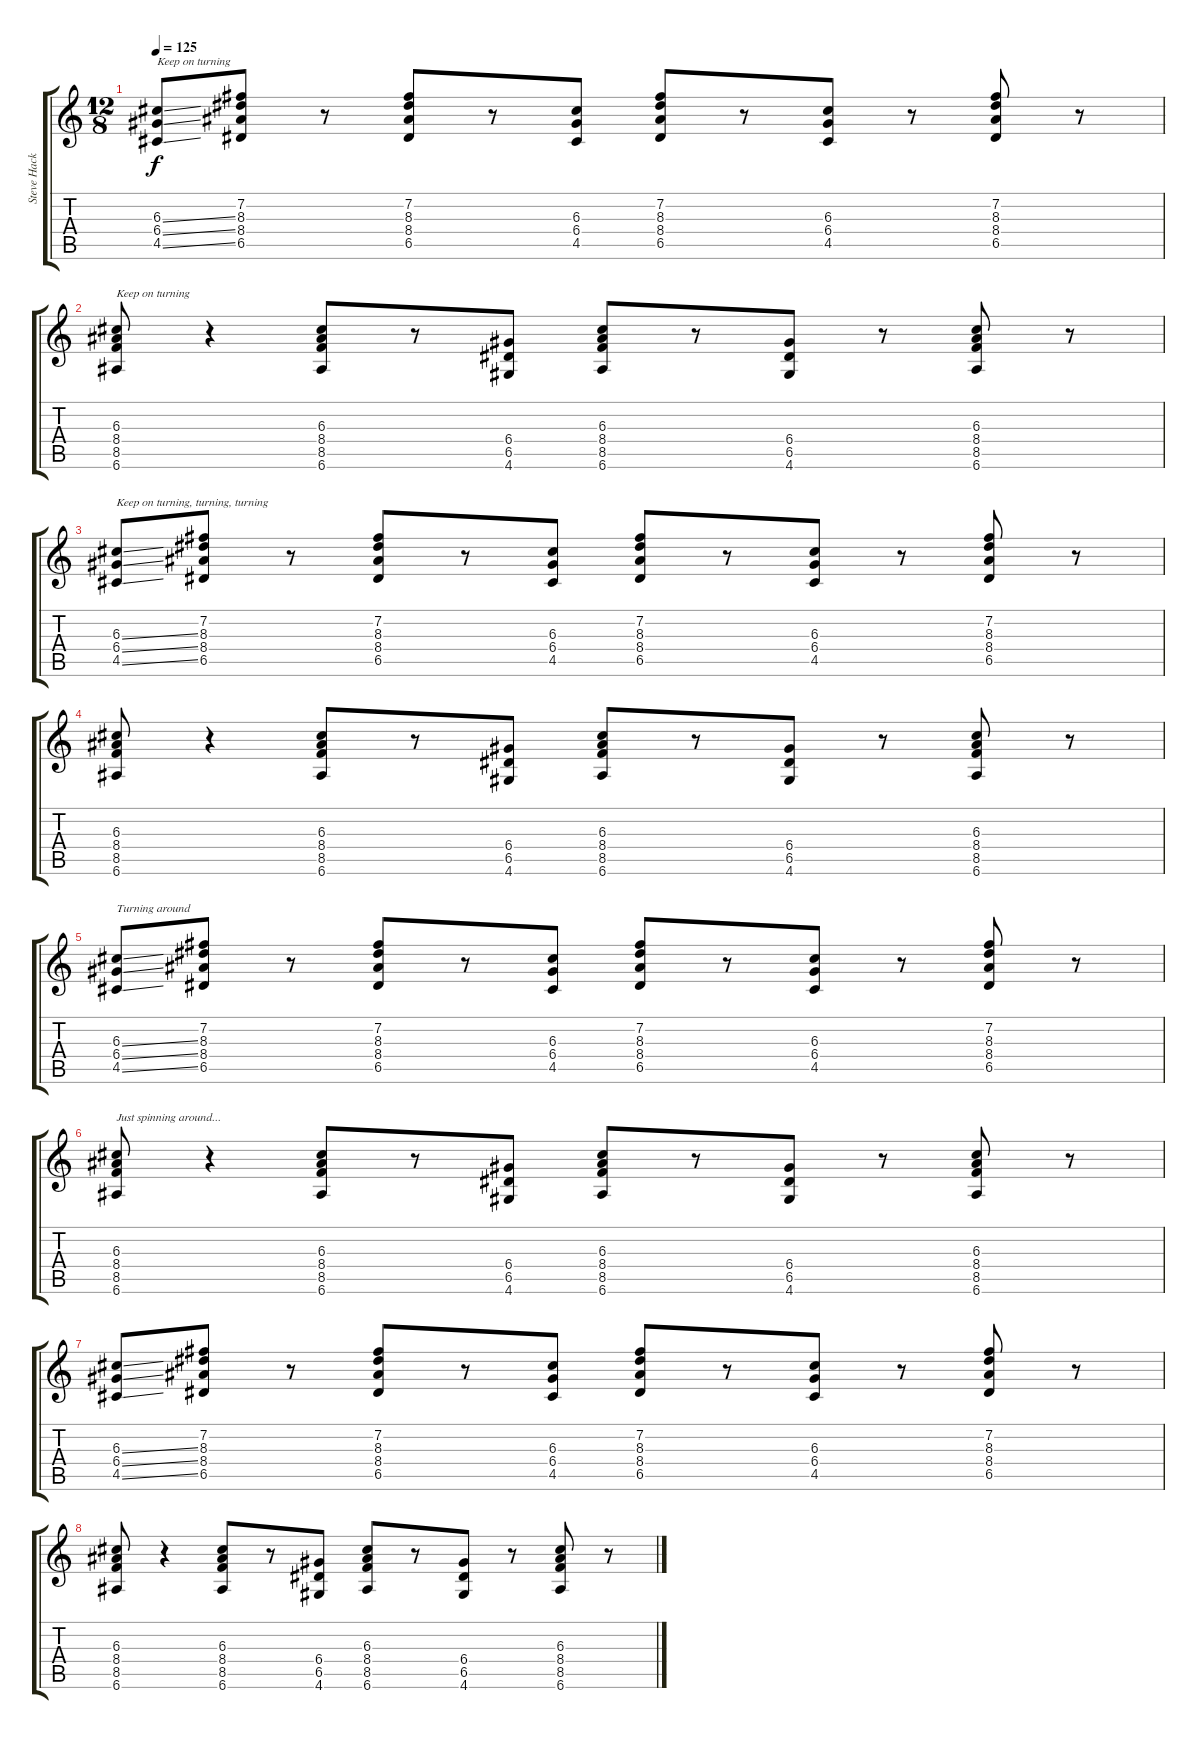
\track ("Steve Hackett (guitar)" "Steve Hack") {instrument overdrivenguitar}
\staff {score tabs}
\tuning (E4 B3 G3 D3 A2 E2) {hide}
\ts (12 8)
\tempo 125
\clef g2
\ks c
(6.3{ss} 6.4{ss} 4.5{ss}).8{txt "Keep on turning" dy f} (7.2 8.3 8.4 6.5).8 r.8 (7.2 8.3 8.4 6.5).8 r.8 (6.3 6.4 4.5).8 (7.2 8.3 8.4 6.5).8 r.8 (6.3 6.4 4.5).8 r.8 (7.2 8.3 8.4 6.5).8 r.8 |
(6.3 8.4 8.5 6.6).8{txt "Keep on turning"} r.4 (6.3 8.4 8.5 6.6).8 r.8 (6.4 6.5 4.6).8 (6.3 8.4 8.5 6.6).8 r.8 (6.4 6.5 4.6).8 r.8 (6.3 8.4 8.5 6.6).8 r.8 |
(6.3{ss} 6.4{ss} 4.5{ss}).8{txt "Keep on turning, turning, turning"} (7.2 8.3 8.4 6.5).8 r.8 (7.2 8.3 8.4 6.5).8 r.8 (6.3 6.4 4.5).8 (7.2 8.3 8.4 6.5).8 r.8 (6.3 6.4 4.5).8 r.8 (7.2 8.3 8.4 6.5).8 r.8 |
(6.3 8.4 8.5 6.6).8 r.4 (6.3 8.4 8.5 6.6).8 r.8 (6.4 6.5 4.6).8 (6.3 8.4 8.5 6.6).8 r.8 (6.4 6.5 4.6).8 r.8 (6.3 8.4 8.5 6.6).8 r.8 |
(6.3{ss} 6.4{ss} 4.5{ss}).8{txt "Turning around"} (7.2 8.3 8.4 6.5).8 r.8 (7.2 8.3 8.4 6.5).8 r.8 (6.3 6.4 4.5).8 (7.2 8.3 8.4 6.5).8 r.8 (6.3 6.4 4.5).8 r.8 (7.2 8.3 8.4 6.5).8 r.8 |
(6.3 8.4 8.5 6.6).8{txt "Just spinning around..."} r.4 (6.3 8.4 8.5 6.6).8 r.8 (6.4 6.5 4.6).8 (6.3 8.4 8.5 6.6).8 r.8 (6.4 6.5 4.6).8 r.8 (6.3 8.4 8.5 6.6).8 r.8 |
(6.3{ss} 6.4{ss} 4.5{ss}).8{volume 6} (7.2 8.3 8.4 6.5).8 r.8 (7.2 8.3 8.4 6.5).8 r.8 (6.3 6.4 4.5).8 (7.2 8.3 8.4 6.5).8 r.8 (6.3 6.4 4.5).8 r.8 (7.2 8.3 8.4 6.5).8 r.8 |
(6.3 8.4 8.5 6.6).8{volume 4} r.4 (6.3 8.4 8.5 6.6).8 r.8 (6.4 6.5 4.6).8 (6.3 8.4 8.5 6.6).8 r.8 (6.4 6.5 4.6).8 r.8 (6.3 8.4 8.5 6.6).8 r.8
